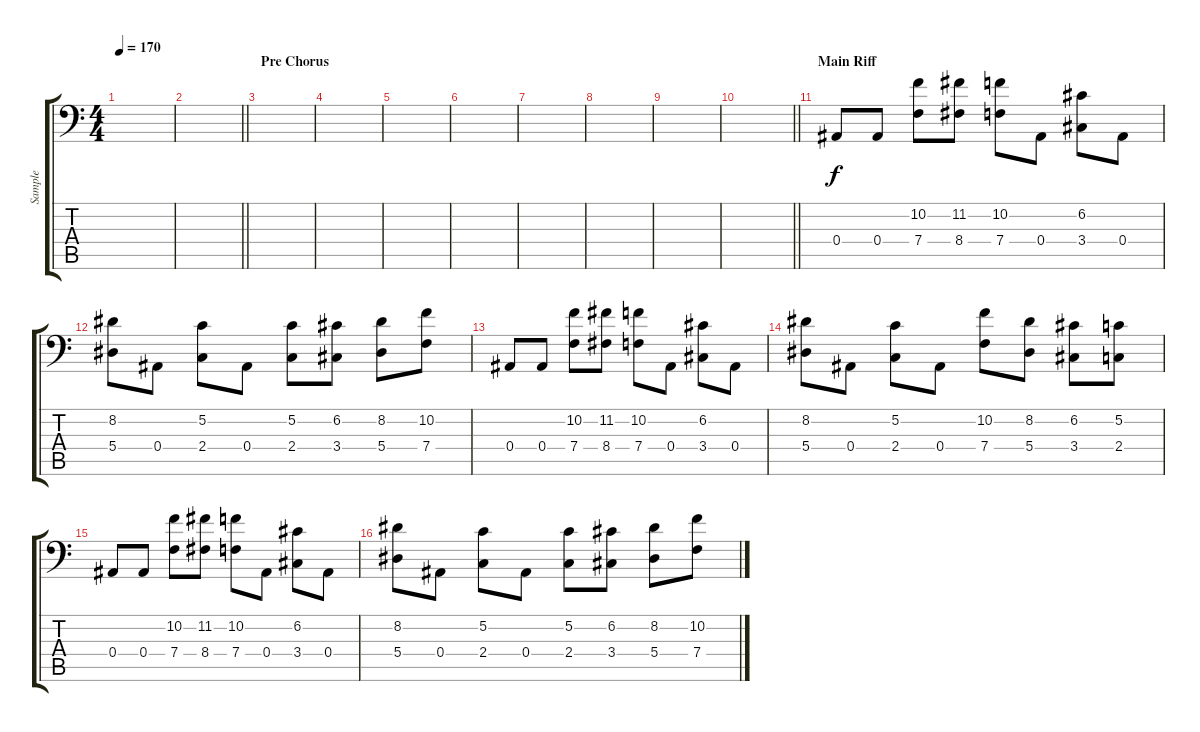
\track ("Sample" "Sample") {instrument lead2sawtooth}
\staff {score tabs}
\tuning (C4 G3 Eb3 Bb2 F2 Bb1) {hide}
\ts (4 4)
\tempo 170
\clef f4
\ks c
|
\barLineRight lightlight
|
\section ("" "Pre Chorus")
|
|
|
|
|
|
|
\barLineRight lightlight
|
\section ("" "Main Riff")
0.4.8{volume 10 instrument lead2sawtooth} 0.4.8 (10.2 7.4).8 (11.2 8.4).8 (10.2 7.4).8 0.4.8 (6.2 3.4).8 0.4.8 |
(8.2 5.4).8 0.4.8 (5.2 2.4).8 0.4.8 (5.2 2.4).8 (6.2 3.4).8 (8.2 5.4).8 (10.2 7.4).8 |
0.4.8 0.4.8 (10.2 7.4).8 (11.2 8.4).8 (10.2 7.4).8 0.4.8 (6.2 3.4).8 0.4.8 |
(8.2 5.4).8 0.4.8 (5.2 2.4).8 0.4.8 (10.2 7.4).8 (8.2 5.4).8 (6.2 3.4).8 (5.2 2.4).8 |
0.4.8 0.4.8 (10.2 7.4).8 (11.2 8.4).8 (10.2 7.4).8 0.4.8 (6.2 3.4).8 0.4.8 |
(8.2 5.4).8 0.4.8 (5.2 2.4).8 0.4.8 (5.2 2.4).8 (6.2 3.4).8 (8.2 5.4).8 (10.2 7.4).8
